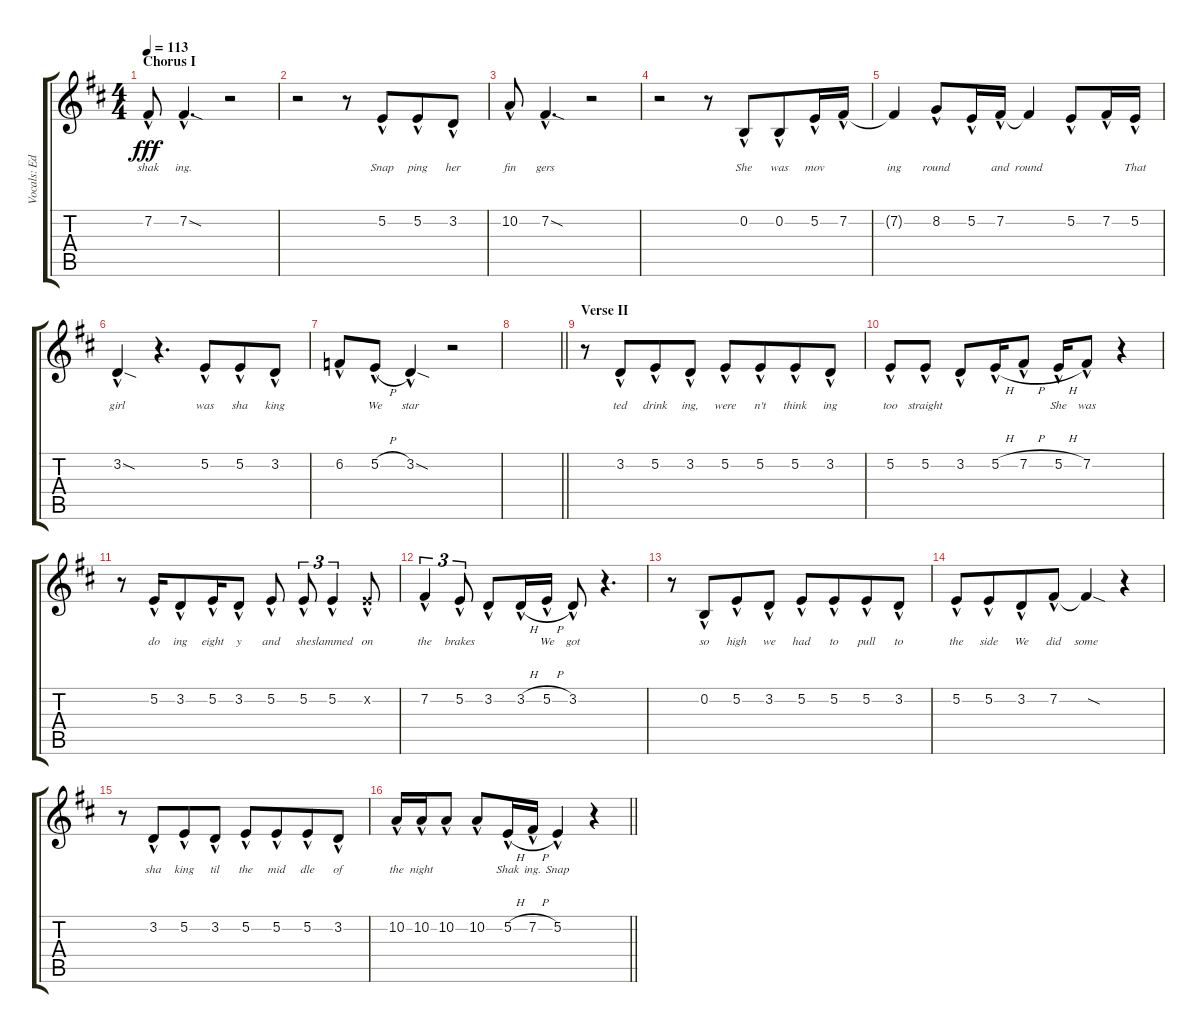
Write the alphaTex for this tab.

\track ("Vocals: Eddie" "Vocals: Ed") {instrument lead2sawtooth}
\staff {score tabs}
\tuning (E4 B3 G3 D3 A2 E2) {hide}
\ts (4 4)
\section ("" "Chorus I")
\tempo 113
\clef g2
\ks d
7.2{hac}.8{lyrics (0 "shak") lyrics (1 "") lyrics (2 "") lyrics (3 "") lyrics (4 "") dy fff} 7.2{sod hac}.4{d lyrics (0 "ing.") lyrics (1 "") lyrics (2 "") lyrics (3 "") lyrics (4 "")} r.2 |
r.2 r.8 5.2{hac}.8{lyrics (0 "Snap") lyrics (1 "") lyrics (2 "") lyrics (3 "") lyrics (4 "") beam merge} 5.2{hac}.8{lyrics (0 "ping") lyrics (1 "") lyrics (2 "") lyrics (3 "") lyrics (4 "")} 3.2{hac}.8{lyrics (0 "her") lyrics (1 "") lyrics (2 "") lyrics (3 "") lyrics (4 "")} |
10.2{hac}.8{lyrics (0 "fin") lyrics (1 "") lyrics (2 "") lyrics (3 "") lyrics (4 "")} 7.2{sod hac}.4{d lyrics (0 "gers") lyrics (1 "") lyrics (2 "") lyrics (3 "") lyrics (4 "")} r.2 |
r.2 r.8 0.2{hac}.8{lyrics (0 "She") lyrics (1 "") lyrics (2 "") lyrics (3 "") lyrics (4 "") beam merge} 0.2{hac}.8{lyrics (0 "was") lyrics (1 "") lyrics (2 "") lyrics (3 "") lyrics (4 "")} 5.2{hac}.16{lyrics (0 "mov") lyrics (1 "") lyrics (2 "") lyrics (3 "") lyrics (4 "")} 7.2{hac}.16{lyrics (0 "") lyrics (1 "") lyrics (2 "") lyrics (3 "") lyrics (4 "")} |
7.2{t}.4{lyrics (0 "ing") lyrics (1 "") lyrics (2 "") lyrics (3 "") lyrics (4 "")} 8.2{hac}.8{lyrics (0 "round") lyrics (1 "") lyrics (2 "") lyrics (3 "") lyrics (4 "")} 5.2{hac}.16{lyrics (0 "") lyrics (1 "") lyrics (2 "") lyrics (3 "") lyrics (4 "")} 7.2{hac}.16{lyrics (0 "and") lyrics (1 "") lyrics (2 "") lyrics (3 "") lyrics (4 "")} 7.2{t}.4{lyrics (0 "round") lyrics (1 "") lyrics (2 "") lyrics (3 "") lyrics (4 "")} 5.2{hac}.8{lyrics (0 "") lyrics (1 "") lyrics (2 "") lyrics (3 "") lyrics (4 "")} 7.2{hac}.16{lyrics (0 "") lyrics (1 "") lyrics (2 "") lyrics (3 "") lyrics (4 "")} 5.2{hac}.16{lyrics (0 "That") lyrics (1 "") lyrics (2 "") lyrics (3 "") lyrics (4 "")} |
3.2{sod hac}.4{lyrics (0 "girl") lyrics (1 "") lyrics (2 "") lyrics (3 "") lyrics (4 "")} r.4{d} 5.2{hac}.8{lyrics (0 "was") lyrics (1 "") lyrics (2 "") lyrics (3 "") lyrics (4 "") beam merge} 5.2{hac}.8{lyrics (0 "sha") lyrics (1 "") lyrics (2 "") lyrics (3 "") lyrics (4 "")} 3.2{hac}.8{lyrics (0 "king") lyrics (1 "") lyrics (2 "") lyrics (3 "") lyrics (4 "")} |
6.2{hac}.8{lyrics (0 "") lyrics (1 "") lyrics (2 "") lyrics (3 "") lyrics (4 "")} 5.2{h hac}.8{lyrics (0 "We") lyrics (1 "") lyrics (2 "") lyrics (3 "") lyrics (4 "")} 3.2{sod hac}.4{lyrics (0 "star") lyrics (1 "") lyrics (2 "") lyrics (3 "") lyrics (4 "")} r.2 |
\barLineRight lightlight
|
\section ("" "Verse II")
r.8 3.2{hac}.8{lyrics (0 "ted") lyrics (1 "") lyrics (2 "") lyrics (3 "") lyrics (4 "") beam merge} 5.2{hac}.8{lyrics (0 "drink") lyrics (1 "") lyrics (2 "") lyrics (3 "") lyrics (4 "")} 3.2{hac}.8{lyrics (0 "ing,") lyrics (1 "") lyrics (2 "") lyrics (3 "") lyrics (4 "")} 5.2{hac}.8{lyrics (0 "were") lyrics (1 "") lyrics (2 "") lyrics (3 "") lyrics (4 "")} 5.2{hac}.8{lyrics (0 "n't") lyrics (1 "") lyrics (2 "") lyrics (3 "") lyrics (4 "") beam merge} 5.2{hac}.8{lyrics (0 "think") lyrics (1 "") lyrics (2 "") lyrics (3 "") lyrics (4 "")} 3.2{hac}.8{lyrics (0 "ing") lyrics (1 "") lyrics (2 "") lyrics (3 "") lyrics (4 "")} |
5.2{hac}.8{lyrics (0 "too") lyrics (1 "") lyrics (2 "") lyrics (3 "") lyrics (4 "")} 5.2{hac}.8{lyrics (0 "straight") lyrics (1 "") lyrics (2 "") lyrics (3 "") lyrics (4 "")} 3.2{hac}.8{lyrics (0 "") lyrics (1 "") lyrics (2 "") lyrics (3 "") lyrics (4 "")} 5.2{h hac}.16{lyrics (0 "") lyrics (1 "") lyrics (2 "") lyrics (3 "") lyrics (4 "")} 7.2{h hac}.8{lyrics (0 "") lyrics (1 "") lyrics (2 "") lyrics (3 "") lyrics (4 "")} 5.2{h hac}.16{lyrics (0 "She") lyrics (1 "") lyrics (2 "") lyrics (3 "") lyrics (4 "")} 7.2{hac}.8{lyrics (0 "was") lyrics (1 "") lyrics (2 "") lyrics (3 "") lyrics (4 "")} r.4 |
r.8 5.2{hac}.16{lyrics (0 "do") lyrics (1 "") lyrics (2 "") lyrics (3 "") lyrics (4 "")} 3.2{hac}.8{lyrics (0 "ing") lyrics (1 "") lyrics (2 "") lyrics (3 "") lyrics (4 "") beam merge} 5.2{hac}.16{lyrics (0 "eight") lyrics (1 "") lyrics (2 "") lyrics (3 "") lyrics (4 "")} 3.2{hac}.8{lyrics (0 "y") lyrics (1 "") lyrics (2 "") lyrics (3 "") lyrics (4 "")} 5.2{hac}.8{lyrics (0 "and") lyrics (1 "") lyrics (2 "") lyrics (3 "") lyrics (4 "")} 5.2{hac}.8{tu (3 2) lyrics (0 "she") lyrics (1 "") lyrics (2 "") lyrics (3 "") lyrics (4 "")} 5.2{hac}.4{tu (3 2) lyrics (0 "slammed") lyrics (1 "") lyrics (2 "") lyrics (3 "") lyrics (4 "")} 5.2{hac x}.8{lyrics (0 "on") lyrics (1 "") lyrics (2 "") lyrics (3 "") lyrics (4 "")} |
7.2{hac}.4{tu (3 2) lyrics (0 "the") lyrics (1 "") lyrics (2 "") lyrics (3 "") lyrics (4 "")} 5.2{hac}.8{tu (3 2) lyrics (0 "brakes") lyrics (1 "") lyrics (2 "") lyrics (3 "") lyrics (4 "")} 3.2{hac}.8{lyrics (0 "") lyrics (1 "") lyrics (2 "") lyrics (3 "") lyrics (4 "")} 3.2{h hac}.16{lyrics (0 "") lyrics (1 "") lyrics (2 "") lyrics (3 "") lyrics (4 "")} 5.2{h hac}.16{lyrics (0 "We") lyrics (1 "") lyrics (2 "") lyrics (3 "") lyrics (4 "")} 3.2{hac}.8{lyrics (0 "got") lyrics (1 "") lyrics (2 "") lyrics (3 "") lyrics (4 "")} r.4{d} |
r.8 0.2{hac}.8{lyrics (0 "so") lyrics (1 "") lyrics (2 "") lyrics (3 "") lyrics (4 "") beam merge} 5.2{hac}.8{lyrics (0 "high") lyrics (1 "") lyrics (2 "") lyrics (3 "") lyrics (4 "")} 3.2{hac}.8{lyrics (0 "we") lyrics (1 "") lyrics (2 "") lyrics (3 "") lyrics (4 "")} 5.2{hac}.8{lyrics (0 "had") lyrics (1 "") lyrics (2 "") lyrics (3 "") lyrics (4 "")} 5.2{hac}.8{lyrics (0 "to") lyrics (1 "") lyrics (2 "") lyrics (3 "") lyrics (4 "") beam merge} 5.2{hac}.8{lyrics (0 "pull") lyrics (1 "") lyrics (2 "") lyrics (3 "") lyrics (4 "")} 3.2{hac}.8{lyrics (0 "to") lyrics (1 "") lyrics (2 "") lyrics (3 "") lyrics (4 "")} |
5.2{hac}.8{lyrics (0 "the") lyrics (1 "") lyrics (2 "") lyrics (3 "") lyrics (4 "")} 5.2{hac}.8{lyrics (0 "side") lyrics (1 "") lyrics (2 "") lyrics (3 "") lyrics (4 "") beam merge} 3.2{hac}.8{lyrics (0 "We") lyrics (1 "") lyrics (2 "") lyrics (3 "") lyrics (4 "")} 7.2{hac}.8{lyrics (0 "did") lyrics (1 "") lyrics (2 "") lyrics (3 "") lyrics (4 "")} 7.2{sod t}.4{lyrics (0 "some") lyrics (1 "") lyrics (2 "") lyrics (3 "") lyrics (4 "")} r.4 |
r.8 3.2{hac}.8{lyrics (0 "sha") lyrics (1 "") lyrics (2 "") lyrics (3 "") lyrics (4 "") beam merge} 5.2{hac}.8{lyrics (0 "king") lyrics (1 "") lyrics (2 "") lyrics (3 "") lyrics (4 "")} 3.2{hac}.8{lyrics (0 "til") lyrics (1 "") lyrics (2 "") lyrics (3 "") lyrics (4 "")} 5.2{hac}.8{lyrics (0 "the") lyrics (1 "") lyrics (2 "") lyrics (3 "") lyrics (4 "")} 5.2{hac}.8{lyrics (0 "mid") lyrics (1 "") lyrics (2 "") lyrics (3 "") lyrics (4 "") beam merge} 5.2{hac}.8{lyrics (0 "dle") lyrics (1 "") lyrics (2 "") lyrics (3 "") lyrics (4 "")} 3.2{hac}.8{lyrics (0 "of") lyrics (1 "") lyrics (2 "") lyrics (3 "") lyrics (4 "")} |
\barLineRight lightlight
10.2{hac}.16{lyrics (0 "the") lyrics (1 "") lyrics (2 "") lyrics (3 "") lyrics (4 "")} 10.2{hac}.16{lyrics (0 "night") lyrics (1 "") lyrics (2 "") lyrics (3 "") lyrics (4 "")} 10.2{hac}.8{lyrics (0 "") lyrics (1 "") lyrics (2 "") lyrics (3 "") lyrics (4 "")} 10.2{hac}.8{lyrics (0 "") lyrics (1 "") lyrics (2 "") lyrics (3 "") lyrics (4 "")} 5.2{h hac}.16{lyrics (0 "Shak") lyrics (1 "") lyrics (2 "") lyrics (3 "") lyrics (4 "")} 7.2{h hac}.16{lyrics (0 "ing.") lyrics (1 "") lyrics (2 "") lyrics (3 "") lyrics (4 "")} 5.2{hac}.4{lyrics (0 "Snap") lyrics (1 "") lyrics (2 "") lyrics (3 "") lyrics (4 "")} r.4
